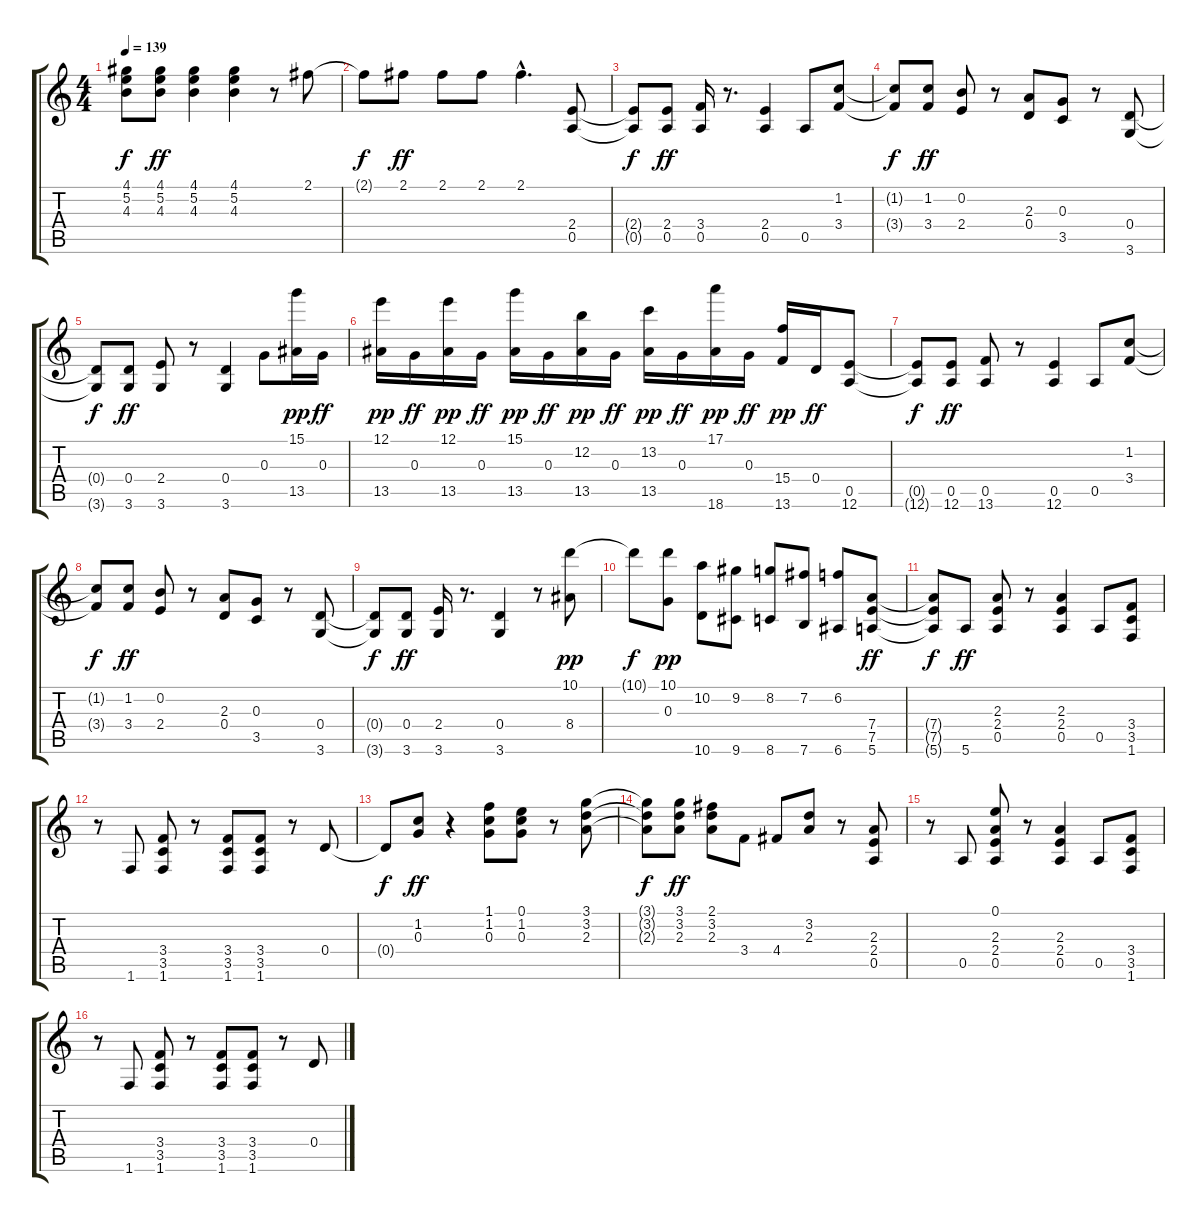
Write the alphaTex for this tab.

\track "" {instrument distortionguitar}
\staff {score tabs}
\tuning (E4 B3 G3 D3 A2 E2) {hide}
\ts (4 4)
\tempo 139
\clef g2
\ks c
(4.1{t} 5.2{t} 4.3{t}).8{dy f} (4.1 5.2 4.3).8{dy ff} (4.1 5.2 4.3).4 (4.1 5.2 4.3).4 r.8 2.1.8 |
2.1{t}.8{dy f} 2.1.8{dy ff} 2.1.8 2.1.8 2.1{hac}.4{d} (2.4 0.5).8 |
(2.4{t} 0.5{t}).8{dy f} (2.4 0.5).8{dy ff} (3.4 0.5).16 r.8{d} (2.4 0.5).4 0.5.8 (1.2 3.4).8 |
(1.2{t} 3.4{t}).8{dy f} (1.2 3.4).8{dy ff} (0.2 2.4).8 r.8 (2.3 0.4).8 (0.3 3.5).8 r.8 (0.4 3.6).8 |
(0.4{t} 3.6{t}).8{dy f} (0.4 3.6).8{dy ff} (2.4 3.6).8 r.8 (0.4 3.6).4 0.3.8 (15.1 13.5).16{dy pp} 0.3.16{dy ff} |
(12.1 13.5).16{dy pp} 0.3.16{dy ff} (12.1 13.5).16{dy pp} 0.3.16{dy ff} (15.1 13.5).16{dy pp} 0.3.16{dy ff} (12.2 13.5).16{dy pp} 0.3.16{dy ff} (13.2 13.5).16{dy pp} 0.3.16{dy ff} (17.1 18.6).16{dy pp} 0.3.16{dy ff} (15.4 13.6).16{dy pp} 0.4.16{dy ff} (0.5 12.6).8 |
(0.5{t} 12.6{t}).8{dy f} (0.5 12.6).8{dy ff} (0.5 13.6).8 r.8 (0.5 12.6).4 0.5.8 (1.2 3.4).8 |
(1.2{t} 3.4{t}).8{dy f} (1.2 3.4).8{dy ff} (0.2 2.4).8 r.8 (2.3 0.4).8 (0.3 3.5).8 r.8 (0.4 3.6).8 |
(0.4{t} 3.6{t}).8{dy f} (0.4 3.6).8{dy ff} (2.4 3.6).16 r.8{d} (0.4 3.6).4 r.8 (10.1 8.4).8{dy pp} |
10.1{t}.8{dy f} (10.1 0.3).8{dy pp} (10.2 10.6).8 (9.2 9.6).8 (8.2 8.6).8 (7.2 7.6).8 (6.2 6.6).8 (7.4 7.5 5.6).8{dy ff} |
(7.4{t} 7.5{t} 5.6{t}).8{dy f} 5.6.8{dy ff} (2.3 2.4 0.5).8 r.8 (2.3 2.4 0.5).4 0.5.8 (3.4 3.5 1.6).8 |
r.8 1.6.8 (3.4 3.5 1.6).8 r.8 (3.4 3.5 1.6).8 (3.4 3.5 1.6).8 r.8 0.4.8 |
0.4{t}.8{dy f} (1.2 0.3).8{dy ff} r.4 (1.1 1.2 0.3).8 (0.1 1.2 0.3).8 r.8 (3.1 3.2 2.3).8 |
(3.1{t} 3.2{t} 2.3{t}).8{dy f} (3.1 3.2 2.3).8{dy ff} (2.1 3.2 2.3).8 3.4.8 4.4.8 (3.2 2.3).8 r.8 (2.3 2.4 0.5).8 |
r.8 0.5.8 (0.1 2.3 2.4 0.5).8 r.8 (2.3 2.4 0.5).4 0.5.8 (3.4 3.5 1.6).8 |
r.8 1.6.8 (3.4 3.5 1.6).8 r.8 (3.4 3.5 1.6).8 (3.4 3.5 1.6).8 r.8 0.4.8
